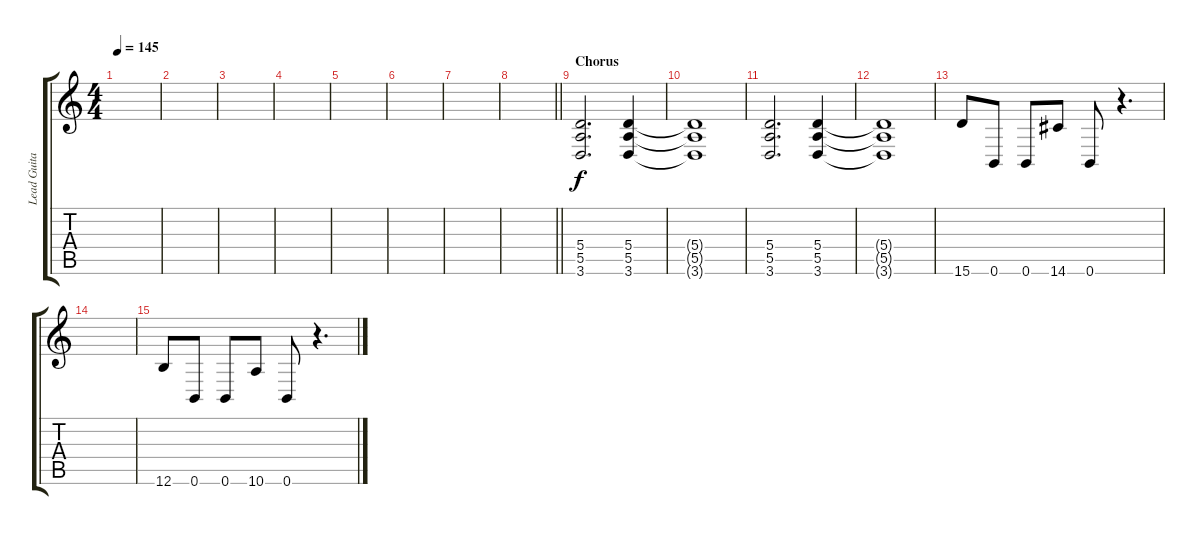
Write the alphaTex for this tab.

\track ("Lead Guitar" "Lead Guita") {instrument distortionguitar}
\staff {score tabs}
\tuning (B3 Gb3 D3 A2 E2 B1) {hide}
\ts (4 4)
\tempo 145
\clef g2
\ks c
|
|
|
|
|
|
|
\barLineRight lightlight
|
\section ("" "Chorus")
(5.4 5.5 3.6).2{d} (5.4 5.5 3.6).4 |
(5.4{t} 5.5{t} 3.6{t}).1 |
(5.4 5.5 3.6).2{d} (5.4 5.5 3.6).4 |
(5.4{t} 5.5{t} 3.6{t}).1 |
15.6.8 0.6.8 0.6.8 14.6.8 0.6.8 r.4{d} |
|
12.6.8 0.6.8 0.6.8 10.6.8 0.6.8 r.4{d}
